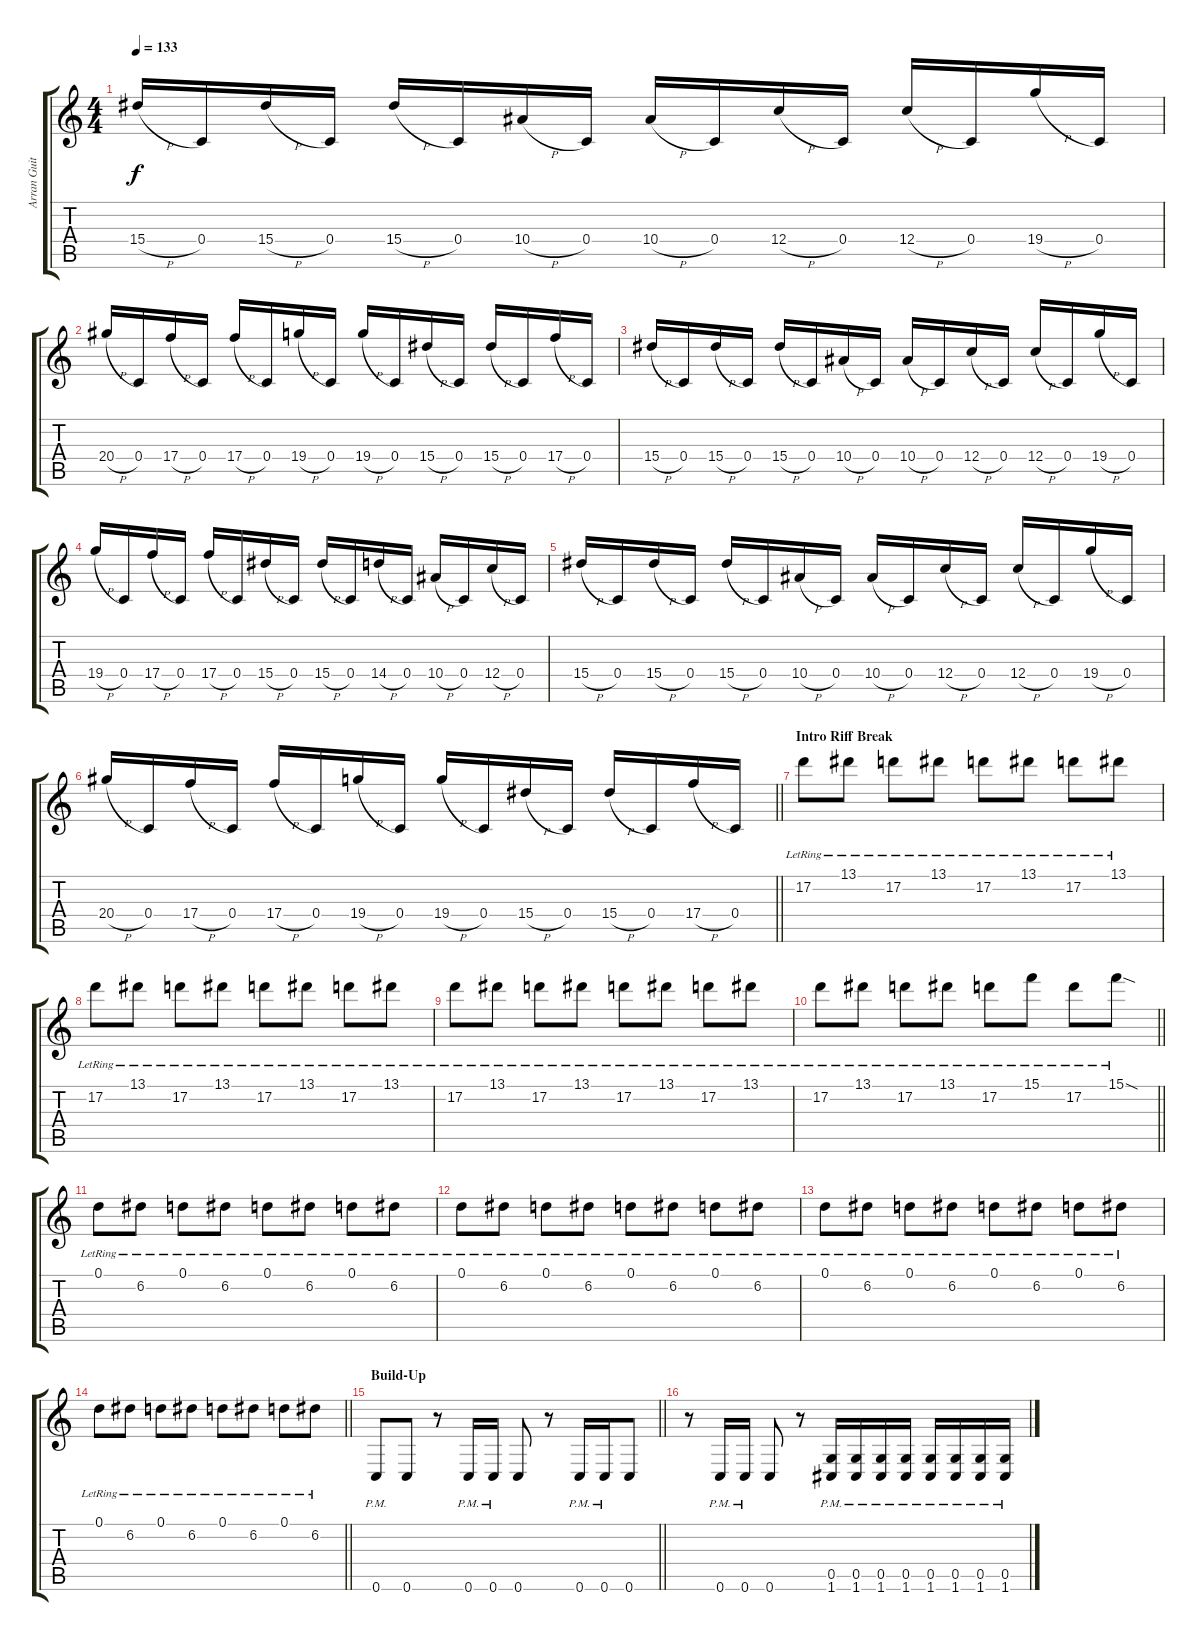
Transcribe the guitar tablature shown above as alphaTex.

\track ("Arran Guitar" "Arran Guit") {instrument distortionguitar}
\staff {score tabs}
\tuning (D4 A3 F3 C3 G2 C2) {hide}
\ts (4 4)
\tempo 133
\clef g2
\ks c
15.4{h}.16{dy f} 0.4.16 15.4{h}.16 0.4.16 15.4{h}.16 0.4.16 10.4{h}.16 0.4.16 10.4{h}.16 0.4.16 12.4{h}.16 0.4.16 12.4{h}.16 0.4.16 19.4{h}.16 0.4.16 |
20.4{h}.16 0.4.16 17.4{h}.16 0.4.16 17.4{h}.16 0.4.16 19.4{h}.16 0.4.16 19.4{h}.16 0.4.16 15.4{h}.16 0.4.16 15.4{h}.16 0.4.16 17.4{h}.16 0.4.16 |
15.4{h}.16 0.4.16 15.4{h}.16 0.4.16 15.4{h}.16 0.4.16 10.4{h}.16 0.4.16 10.4{h}.16 0.4.16 12.4{h}.16 0.4.16 12.4{h}.16 0.4.16 19.4{h}.16 0.4.16 |
19.4{h}.16 0.4.16 17.4{h}.16 0.4.16 17.4{h}.16 0.4.16 15.4{h}.16 0.4.16 15.4{h}.16 0.4.16 14.4{h}.16 0.4.16 10.4{h}.16 0.4.16 12.4{h}.16 0.4.16 |
15.4{h}.16 0.4.16 15.4{h}.16 0.4.16 15.4{h}.16 0.4.16 10.4{h}.16 0.4.16 10.4{h}.16 0.4.16 12.4{h}.16 0.4.16 12.4{h}.16 0.4.16 19.4{h}.16 0.4.16 |
\barLineRight lightlight
20.4{h}.16 0.4.16 17.4{h}.16 0.4.16 17.4{h}.16 0.4.16 19.4{h}.16 0.4.16 19.4{h}.16 0.4.16 15.4{h}.16 0.4.16 15.4{h}.16 0.4.16 17.4{h}.16 0.4.16 |
\section ("" "Intro Riff Break")
17.2{lr}.8 13.1{lr}.8 17.2{lr}.8 13.1{lr}.8 17.2{lr}.8 13.1{lr}.8 17.2{lr}.8 13.1{lr}.8 |
17.2{lr}.8 13.1{lr}.8 17.2{lr}.8 13.1{lr}.8 17.2{lr}.8 13.1{lr}.8 17.2{lr}.8 13.1{lr}.8 |
17.2{lr}.8 13.1{lr}.8 17.2{lr}.8 13.1{lr}.8 17.2{lr}.8 13.1{lr}.8 17.2{lr}.8 13.1{lr}.8 |
\barLineRight lightlight
17.2{lr}.8 13.1{lr}.8 17.2{lr}.8 13.1{lr}.8 17.2{lr}.8 15.1{lr}.8 17.2{lr}.8 15.1{sod lr}.8 |
\section ("" "")
0.1{lr}.8 6.2{lr}.8 0.1{lr}.8 6.2{lr}.8 0.1{lr}.8 6.2{lr}.8 0.1{lr}.8 6.2{lr}.8 |
0.1{lr}.8 6.2{lr}.8 0.1{lr}.8 6.2{lr}.8 0.1{lr}.8 6.2{lr}.8 0.1{lr}.8 6.2{lr}.8 |
0.1{lr}.8 6.2{lr}.8 0.1{lr}.8 6.2{lr}.8 0.1{lr}.8 6.2{lr}.8 0.1{lr}.8 6.2{lr}.8 |
\barLineRight lightlight
0.1{lr}.8 6.2{lr}.8 0.1{lr}.8 6.2{lr}.8 0.1{lr}.8 6.2{lr}.8 0.1{lr}.8 6.2{lr}.8 |
\section ("" "Build-Up")
\barLineRight lightlight
0.6{pm}.8 0.6.8 r.8 0.6{pm}.16 0.6{pm}.16 0.6.8 r.8 0.6{pm}.16 0.6{pm}.16 0.6.8 |
r.8 0.6{pm}.16 0.6{pm}.16 0.6.8 r.8 (0.5{pm} 1.6{pm}).16 (0.5{pm} 1.6{pm}).16 (0.5{pm} 1.6{pm}).16 (0.5{pm} 1.6{pm}).16 (0.5{pm} 1.6{pm}).16 (0.5{pm} 1.6{pm}).16 (0.5{pm} 1.6{pm}).16 (0.5{pm} 1.6{pm}).16
